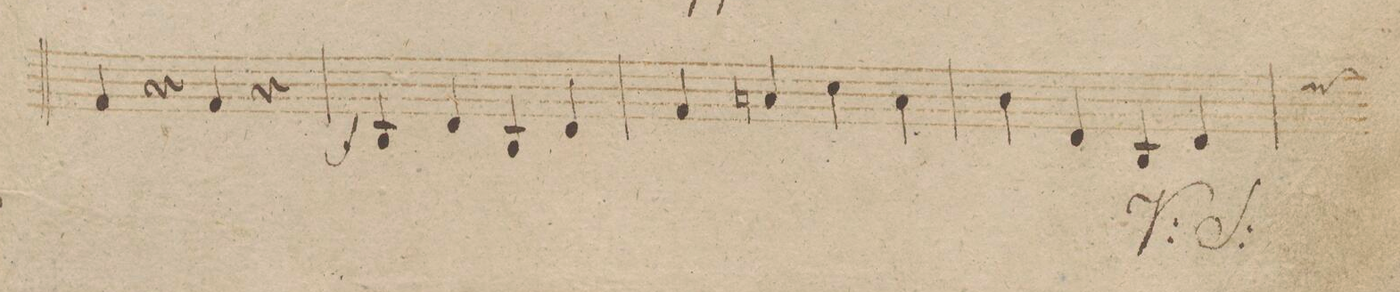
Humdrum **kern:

**kern	**dynam
*I"Viola.	*
*clefC3	*
*k[b-]	*
*met(c|)	*
*M2/2	*
4G/	.
4r	.
4G/	.
4r	.
=34	=34
4C/	f
4E/	.
4C/	.
4E/	.
=35	=35
4G/	.
4Bn/	.
4d\	.
4B\	.
=36	=36
4c\	.
4E/	.
4C/	.
4E/	.
*custos	*
=37	=37
*-	*-
